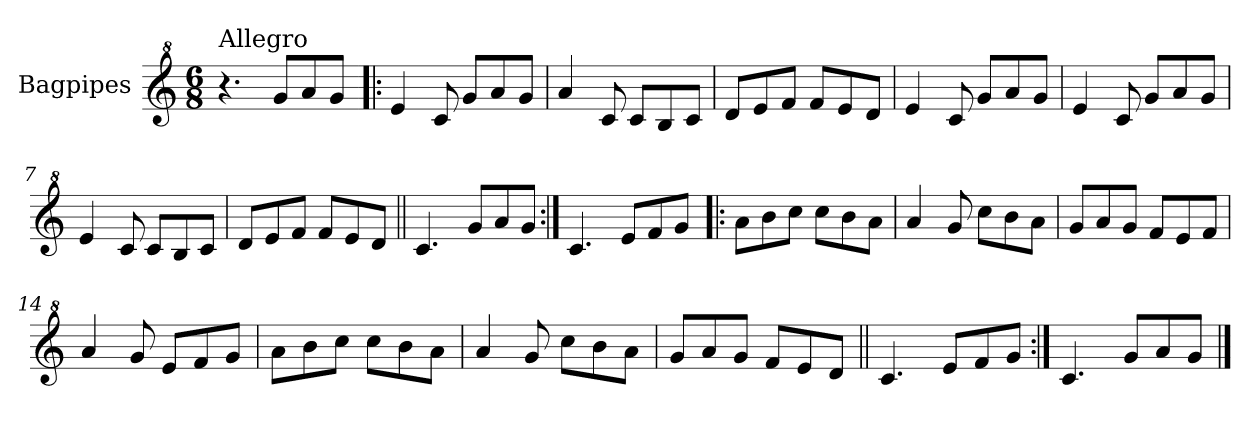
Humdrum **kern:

**kern
*part1
*staff1
*I"Bagpipes
*I'Bag
*clefG^2
*k[]
*C:
*M6/8
=1
!LO:TX:a:t=Allegro
4.r
8gg/L
8aa/
8gg/J
=2!|:
4ee/
8cc/
8gg/L
8aa/
8gg/J
=3
4aa/
8cc/
8cc/L
8b/
8cc/J
=4
8dd/L
8ee/
8ff/J
8ff/L
8ee/
8dd/J
=5
4ee/
8cc/
8gg/L
8aa/
8gg/J
=6
4ee/
8cc/
8gg/L
8aa/
8gg/J
=7
4ee/
8cc/
8cc/L
8b/
8cc/J
=8
8dd/L
8ee/
8ff/J
8ff/L
8ee/
8dd/J
!!LO:LB:g=z
=9||
4.cc/
8gg/L
8aa/
8gg/J
=10:|!
4.cc/
8ee/L
8ff/
8gg/J
=11!|:
8aa\L
8bb\
8ccc\J
8ccc\L
8bb\
8aa\J
=12
4aa/
8gg/
8ccc\L
8bb\
8aa\J
=13
8gg/L
8aa/
8gg/J
8ff/L
8ee/
8ff/J
=14
4aa/
8gg/
8ee/L
8ff/
8gg/J
=15
8aa\L
8bb\
8ccc\J
8ccc\L
8bb\
8aa\J
=16
4aa/
8gg/
8ccc\L
8bb\
8aa\J
!!LO:LB:g=z
=17
8gg/L
8aa/
8gg/J
8ff/L
8ee/
8dd/J
=18||
4.cc/
8ee/L
8ff/
8gg/J
=19:|!
4.cc/
8gg/L
8aa/
8gg/J
==
*-
